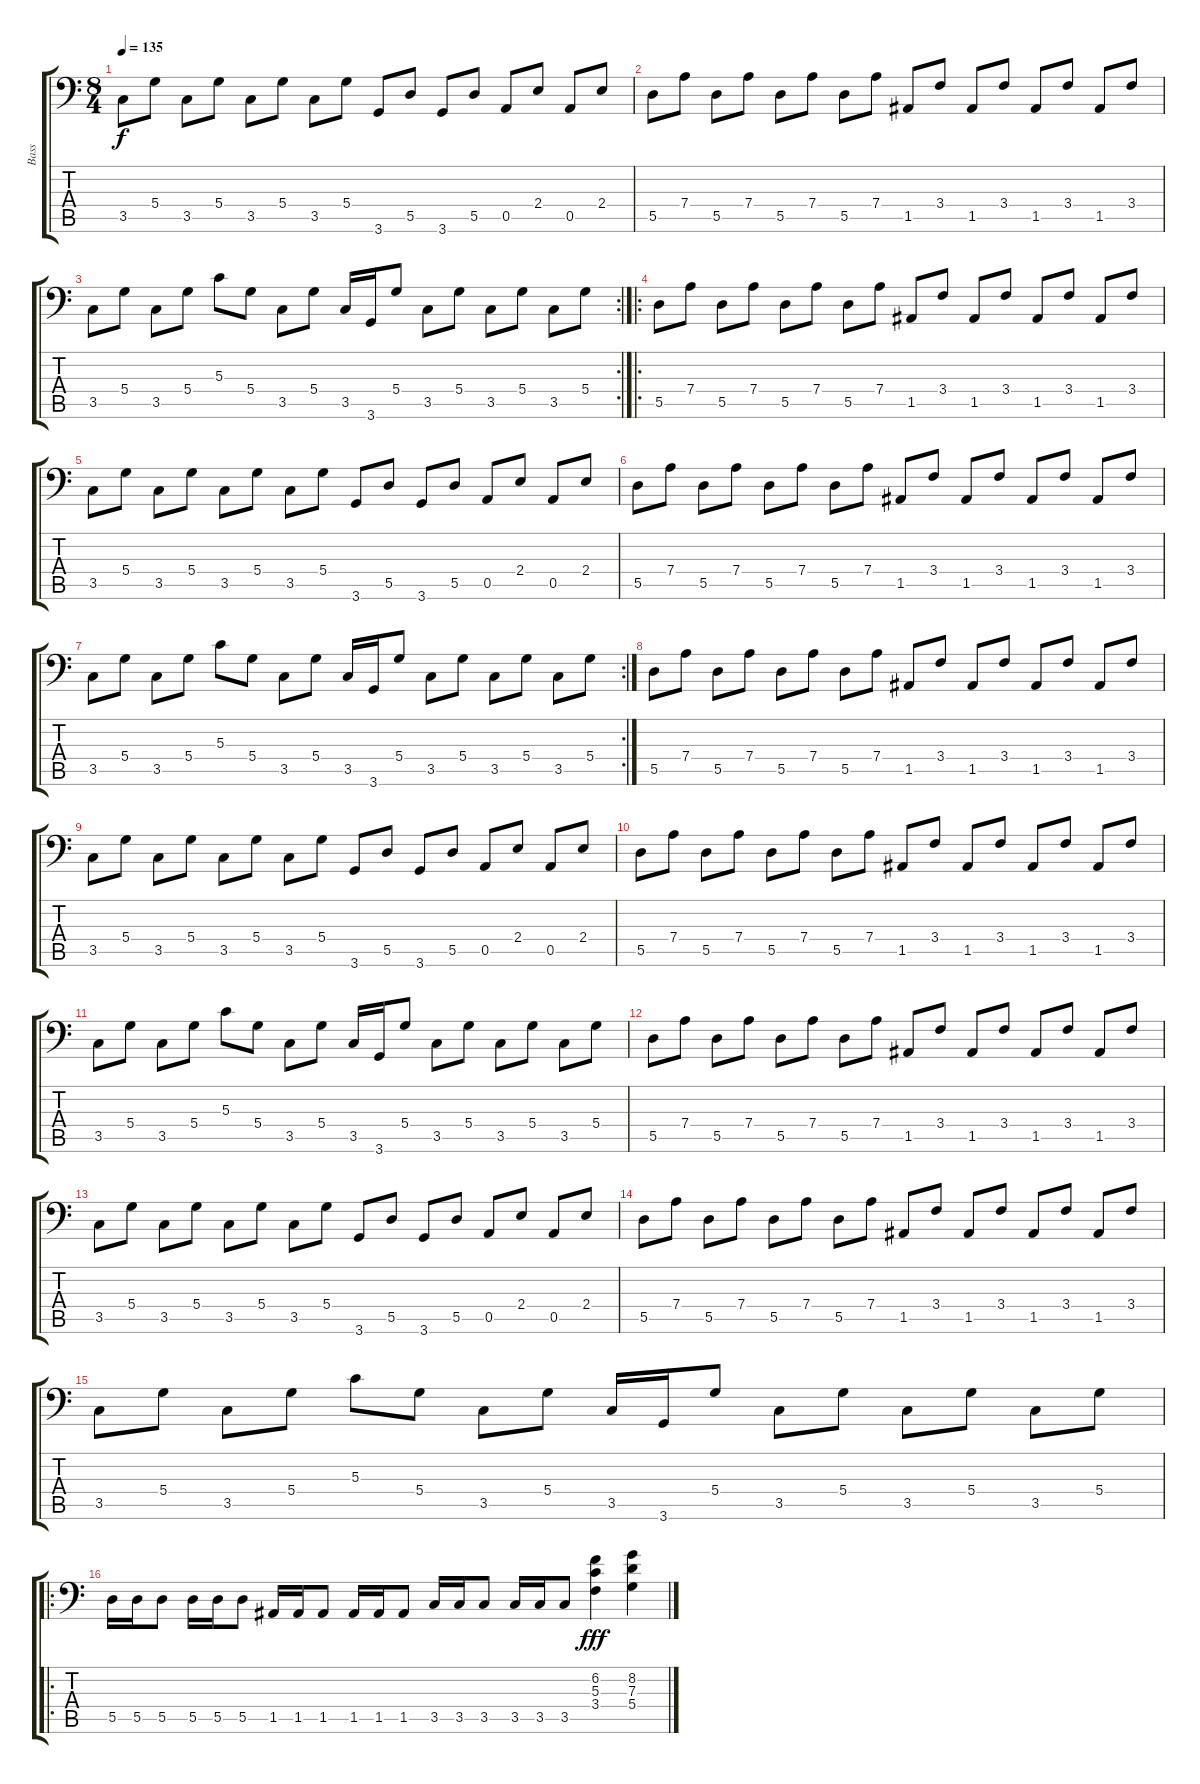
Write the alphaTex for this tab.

\track ("Bass" "Bass") {instrument electricbassfinger}
\staff {score tabs}
\tuning (E3 B2 G2 D2 A1 E1) {hide}
\ts (8 4)
\tempo 135
\clef f4
\ks c
3.5.8{dy f} 5.4.8 3.5.8 5.4.8 3.5.8 5.4.8 3.5.8 5.4.8 3.6.8 5.5.8 3.6.8 5.5.8 0.5.8 2.4.8 0.5.8 2.4.8 |
5.5.8{instrument acousticbass} 7.4.8 5.5.8 7.4.8 5.5.8 7.4.8 5.5.8 7.4.8 1.5.8 3.4.8 1.5.8 3.4.8 1.5.8 3.4.8 1.5.8 3.4.8 |
\rc 2
3.5.8 5.4.8 3.5.8 5.4.8 5.3.8 5.4.8 3.5.8 5.4.8 3.5.16 3.6.16 5.4.8 3.5.8 5.4.8 3.5.8 5.4.8 3.5.8 5.4.8 |
\ro
5.5.8{instrument acousticbass} 7.4.8 5.5.8 7.4.8 5.5.8 7.4.8 5.5.8 7.4.8 1.5.8 3.4.8 1.5.8 3.4.8 1.5.8 3.4.8 1.5.8 3.4.8 |
3.5.8 5.4.8 3.5.8 5.4.8 3.5.8 5.4.8 3.5.8 5.4.8 3.6.8 5.5.8 3.6.8 5.5.8 0.5.8 2.4.8 0.5.8 2.4.8 |
5.5.8{instrument acousticbass} 7.4.8 5.5.8 7.4.8 5.5.8 7.4.8 5.5.8 7.4.8 1.5.8 3.4.8 1.5.8 3.4.8 1.5.8 3.4.8 1.5.8 3.4.8 |
\rc 2
3.5.8 5.4.8 3.5.8 5.4.8 5.3.8 5.4.8 3.5.8 5.4.8 3.5.16 3.6.16 5.4.8 3.5.8 5.4.8 3.5.8 5.4.8 3.5.8 5.4.8 |
5.5.8{instrument acousticbass} 7.4.8 5.5.8 7.4.8 5.5.8 7.4.8 5.5.8 7.4.8 1.5.8 3.4.8 1.5.8 3.4.8 1.5.8 3.4.8 1.5.8 3.4.8 |
3.5.8 5.4.8 3.5.8 5.4.8 3.5.8 5.4.8 3.5.8 5.4.8 3.6.8 5.5.8 3.6.8 5.5.8 0.5.8 2.4.8 0.5.8 2.4.8 |
5.5.8{instrument acousticbass} 7.4.8 5.5.8 7.4.8 5.5.8 7.4.8 5.5.8 7.4.8 1.5.8 3.4.8 1.5.8 3.4.8 1.5.8 3.4.8 1.5.8 3.4.8 |
3.5.8 5.4.8 3.5.8 5.4.8 5.3.8 5.4.8 3.5.8 5.4.8 3.5.16 3.6.16 5.4.8 3.5.8 5.4.8 3.5.8 5.4.8 3.5.8 5.4.8 |
5.5.8{instrument acousticbass} 7.4.8 5.5.8 7.4.8 5.5.8 7.4.8 5.5.8 7.4.8 1.5.8 3.4.8 1.5.8 3.4.8 1.5.8 3.4.8 1.5.8 3.4.8 |
3.5.8 5.4.8 3.5.8 5.4.8 3.5.8 5.4.8 3.5.8 5.4.8 3.6.8 5.5.8 3.6.8 5.5.8 0.5.8 2.4.8 0.5.8 2.4.8 |
5.5.8{instrument acousticbass} 7.4.8 5.5.8 7.4.8 5.5.8 7.4.8 5.5.8 7.4.8 1.5.8 3.4.8 1.5.8 3.4.8 1.5.8 3.4.8 1.5.8 3.4.8 |
3.5.8 5.4.8 3.5.8 5.4.8 5.3.8 5.4.8 3.5.8 5.4.8 3.5.16 3.6.16 5.4.8 3.5.8 5.4.8 3.5.8 5.4.8 3.5.8 5.4.8 |
\ro
5.5.16 5.5.16 5.5.8 5.5.16 5.5.16 5.5.8 1.5.16 1.5.16 1.5.8 1.5.16 1.5.16 1.5.8 3.5.16 3.5.16 3.5.8 3.5.16 3.5.16 3.5.8 (6.2 5.3 3.4).4{dy fff} (8.2 7.3 5.4).4
